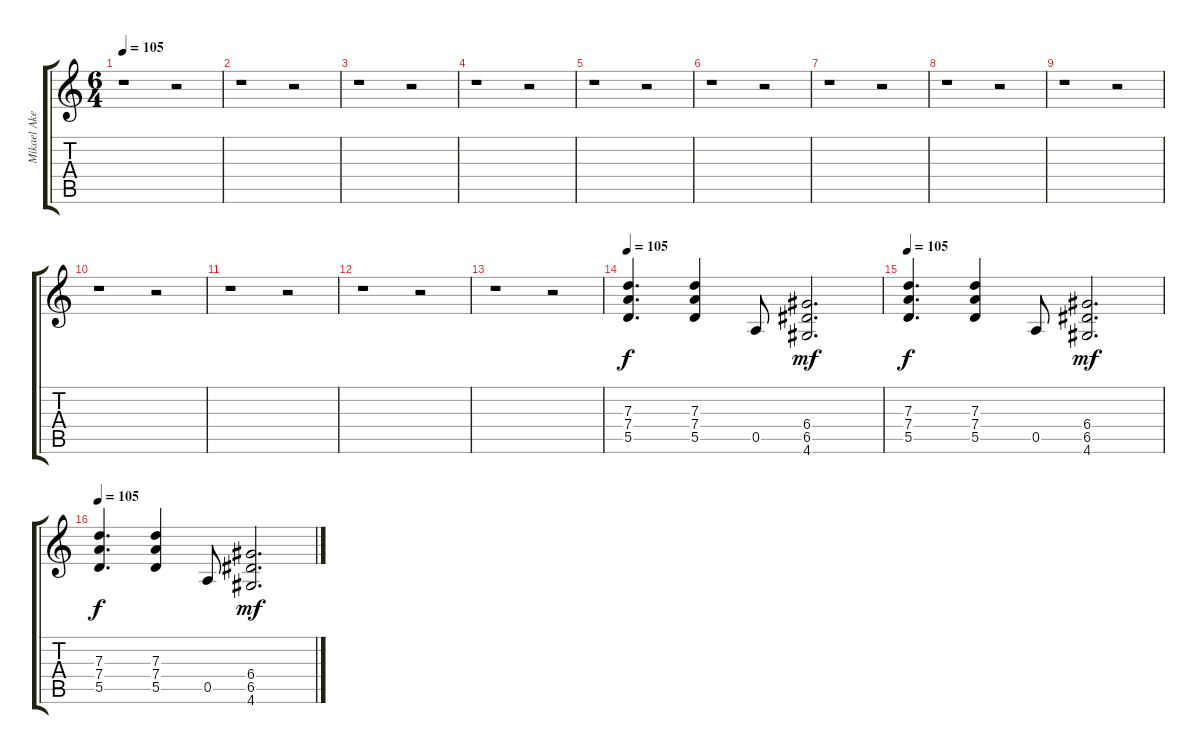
\track ("Mikael Akerfeldt" "Mikael Ake") {instrument distortionguitar}
\staff {score tabs}
\tuning (E4 B3 G3 D3 A2 E2) {hide}
\ts (6 4)
\tempo 105
\clef g2
\ks c
r.1{dy f} r.2 |
r.1 r.2 |
r.1 r.2 |
r.1 r.2 |
r.1 r.2 |
r.1 r.2 |
r.1 r.2 |
r.1 r.2 |
r.1 r.2 |
r.1 r.2 |
r.1 r.2 |
r.1 r.2 |
r.1 r.2 |
\tempo 105
(7.3 7.4 5.5).4{d volume 15} (7.3 7.4 5.5).4 0.5.8 (6.4 6.5 4.6).2{d dy mf} |
\tempo 105
(7.3 7.4 5.5).4{d dy f volume 15} (7.3 7.4 5.5).4 0.5.8 (6.4 6.5 4.6).2{d dy mf} |
\tempo 105
(7.3 7.4 5.5).4{d dy f volume 15} (7.3 7.4 5.5).4 0.5.8 (6.4 6.5 4.6).2{d dy mf}
